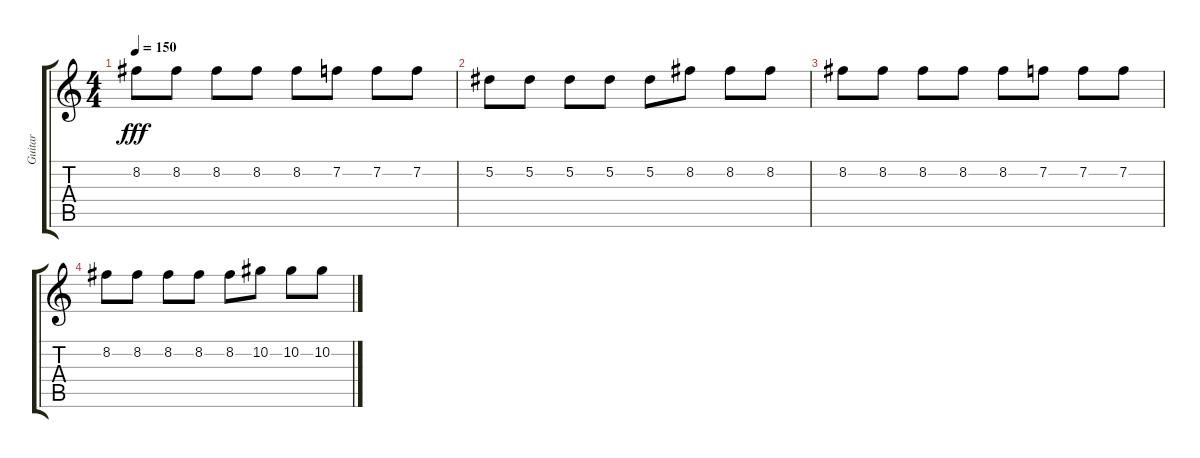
\track ("Guitar" "Guitar") {instrument distortionguitar}
\staff {score tabs}
\tuning (Eb4 Bb3 Gb3 Db3 Ab2 Eb2) {hide}
\ts (4 4)
\tempo 150
\clef g2
\ks c
8.2.8{dy fff volume 0} 8.2.8 8.2.8 8.2.8 8.2.8 7.2.8 7.2.8 7.2.8 |
5.2.8 5.2.8 5.2.8 5.2.8 5.2.8 8.2.8 8.2.8 8.2.8 |
8.2.8 8.2.8 8.2.8 8.2.8 8.2.8 7.2.8 7.2.8 7.2.8 |
8.2.8 8.2.8 8.2.8 8.2.8 8.2.8 10.2.8 10.2.8 10.2.8
